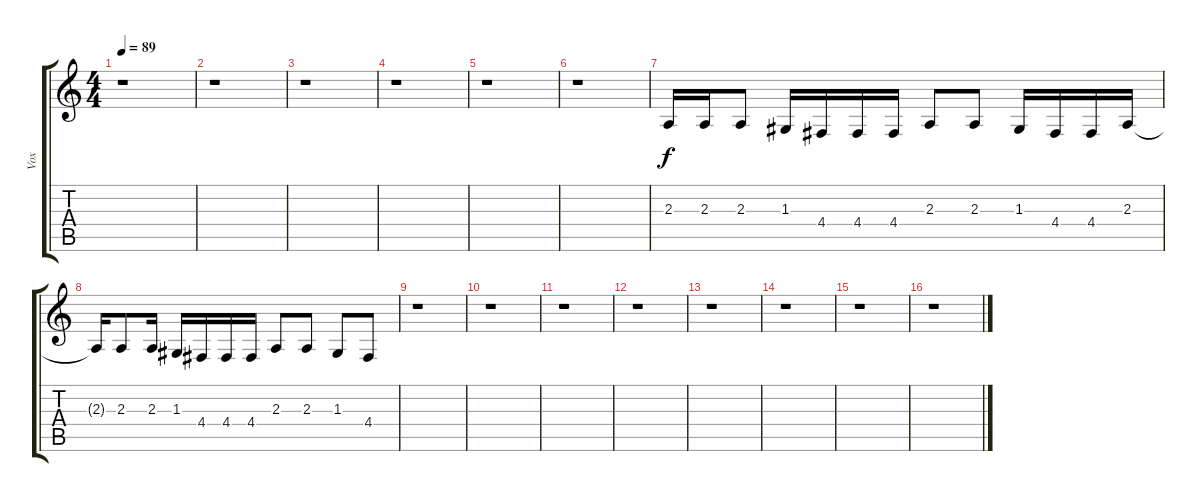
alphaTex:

\track ("Vox" "Vox") {instrument drawbarorgan}
\staff {score tabs}
\tuning (E4 B3 G3 D3 A2 E2) {hide}
\ts (4 4)
\tempo 89
\clef g2
\ks c
r.1{dy f} |
r.1 |
r.1 |
r.1 |
r.1 |
r.1 |
2.3.16 2.3.16 2.3.8 1.3.16 4.4.16 4.4.16 4.4.16 2.3.8 2.3.8 1.3.16 4.4.16 4.4.16 2.3.16 |
2.3{t}.16 2.3.8 2.3.16 1.3.16 4.4.16 4.4.16 4.4.16 2.3.8 2.3.8 1.3.8 4.4.8 |
r.1 |
r.1 |
r.1 |
r.1 |
r.1 |
r.1 |
r.1 |
r.1
